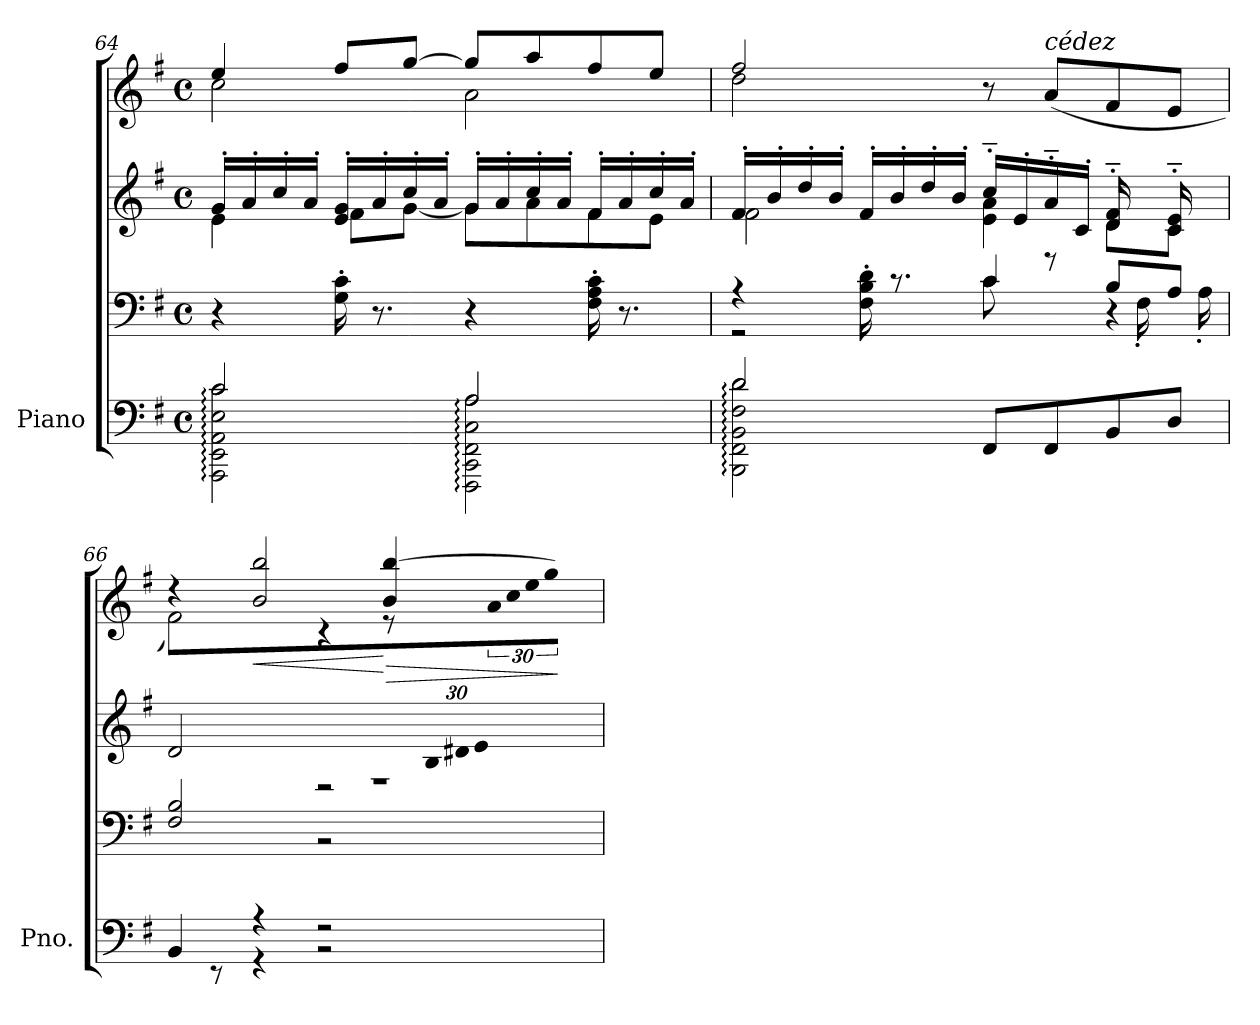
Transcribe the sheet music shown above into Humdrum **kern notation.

**kern	**kern	**kern	**kern	**dynam
*part1	*part1	*part1	*part1	*part1
*staff4	*staff3	*staff2	*staff1	*staff1/2/3/4
*I"Piano	*	*	*	*
*I'Pno.	*	*	*	*
*clefF4	*clefF4	*clefG2	*clefG2	*
*k[f#]	*k[f#]	*k[f#]	*k[f#]	*
*M4/4	*M4/4	*M4/4	*M4/4	*
*met(c)	*met(c)	*met(c)	*met(c)	*
=64	=64	=64	=64	=64
*^	*	*^	*^	*
2c/	2AAA\: 2EE\: 2AA\: 2E\: 2c\:	4r	16g'/LL	4e\	4ee/	2cc\	.
.	.	.	16a'/	.	.	.	.
.	.	.	16cc'/	.	.	.	.
.	.	.	16a'/JJ	.	.	.	.
.	.	16G\' 16c\'	16e/' 16g/'LL	8f#\L	8ff#/L	.	.
.	.	8.r	16a'/	.	.	.	.
.	.	.	16cc'/	[8g\J	[8gg/J	.	.
.	.	.	16a'/JJ	.	.	.	.
2A/	2FFF#\: 2CC\: 2FF#\: 2C\: 2A\:	4r	16g'/LL	8g\L]	8gg/L]	2a\	.
.	.	.	16a'/	.	.	.	.
.	.	.	16cc'/	8a\	8aa/	.	.
.	.	.	16a'/JJ	.	.	.	.
.	.	16F#\' 16A\' 16c\'	16f#'/LL	8f#\	8ff#/	.	.
.	.	8.r	16a'/	.	.	.	.
.	.	.	16cc'/	8e\J	8ee/J	.	.
.	.	.	16a'/JJ	.	.	.	.
=65	=65	=65	=65	=65	=65	=65	=65
*	*	*^	*	*	*	*	*
*	*	*	*^	*	*	*	*	*
2d/	2BBB\: 2FF#\: 2BB\: 2F#\: 2d\:	4r	16ryy	2r	16f#'/LL	2f#\	2ff#/	2dd\	.
.	.	.	16ryy@	.	16b'/	.	.	.	.
.	.	.	16ryy@	.	16dd'/	.	.	.	.
.	.	.	16ryy@	.	16b'/JJ	.	.	.	.
.	.	16F#\' 16B\' 16d\'	16ryy@	.	16f#'/LL	.	.	.	.
.	.	8.r	16ryy@	.	16b'/	.	.	.	.
.	.	.	16ryy@	.	16dd'/	.	.	.	.
.	.	.	16ryy@	.	16b'/JJ	.	.	.	.
8FF#/L	2ryy	8c\	16ryy@	4c/	16cc'~/LL	4e\ 4a\	8r	2ryy	.
.	.	.	16ryy@	.	16e'/	.	.	.	.
!	!	!	!	!	!	!	!LO:TX:a:i:t=cédez	!	!
8FF#/	.	8r	16ryy@	.	16a'~/	.	(<8a/L	.	.
.	.	.	16ryy@	.	16c'/JJ	.	.	.	.
8BB/	.	4r	16ryy@	8B/L	16d/'~ 16f#/'~	8d\L	8f#/	.	.
.	.	.	16F#'\	.	16ryy	.	.	.	.
8D/J	.	.	16ryy	8A/J	16c/'~ 16e/'~	8c\J	8e/J	.	.
.	.	.	16A'\	.	16ryy	.	.	.	.
*	*	*	*v	*v	*	*	*	*	*
!!LO:PB:g=z	!!
=66	=66	=66	=66	=66	=66	=66	=66	=66
4BB/	8ryy	1r	2F#/ 2B/	2..ryy	2d/	4r	2f#\)	.
.	8r	.	.	.	.	.	.	.
!	!	!	!	!	!	!	!	!LO:HP:b
4r	4r	.	.	.	.	2b/ 2bb/	.	<
2r	2r	.	2r	.	2r	.	4r	.
!	!	!	!	!	!	!	!	!LO:HP:n=1:b
.	.	.	.	.	.	4b/ [4bb/	8r	[ >
*	*	*	*	*Xbrackettup	*	*	*	*
!	!	!	!	!LO:N:vis=32	!	!	!	!
.	.	.	.	960%17B/LLL	.	.	320%17ryy	.
!	!	!	!	!LO:N:vis=32	!	!	!	!
.	.	.	.	960%17d#X/	.	.	.	.
!	!	!	!	!LO:N:vis=32	!	!	!	!
.	.	.	.	960%17e/	.	.	.	.
!	!	!	!	!	!	!	!LO:N:vis=32	!
.	.	.	.	320%23ryy	.	.	960%17a\	.
!	!	!	!	!	!	!	!LO:N:vis=32	!
.	.	.	.	.	.	.	960%17cc\	.
!	!	!	!	!	!	!	!LO:N:vis=32	!
.	.	.	.	.	.	.	960%17ee\	.
!	!	!	!	!	!	!	!LO:N:vis=32	!
.	.	.	.	.	.	.	960%17gg\JJJ	.
.	.	.	.	.	.	.	960ryy	.
*v	*v	*	*	*	*	*	*	*
*	*v	*v	*	*	*	*	*
*	*	*v	*v	*	*	*
*	*	*	*v	*v	*
.	.	.	.	]
=	=	=	=	=
*-	*-	*-	*-	*-
